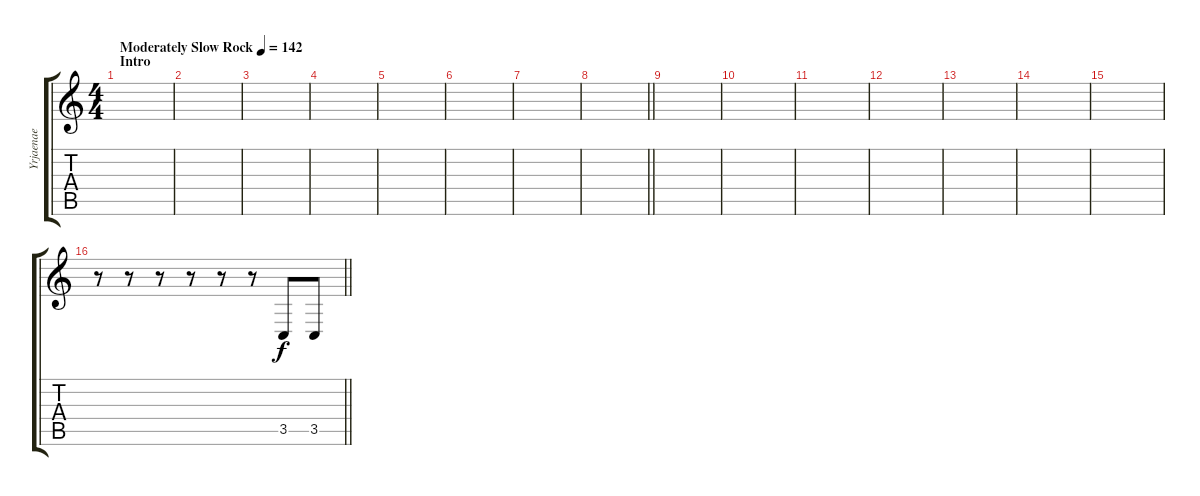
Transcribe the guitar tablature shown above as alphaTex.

\track ("Yrjaenae" "Yrjaenae") {instrument baritonesax}
\staff {score tabs}
\tuning (E4 B3 G3 D3 A2 E2) {hide}
\ts (4 4)
\section ("" "Intro")
\tempo (142 "Moderately Slow Rock")
\clef g2
\ks c
|
|
|
|
|
|
|
\barLineRight lightlight
|
|
|
|
|
|
|
|
\barLineRight lightlight
r.8 r.8 r.8 r.8 r.8 r.8 3.5.8 3.5.8
